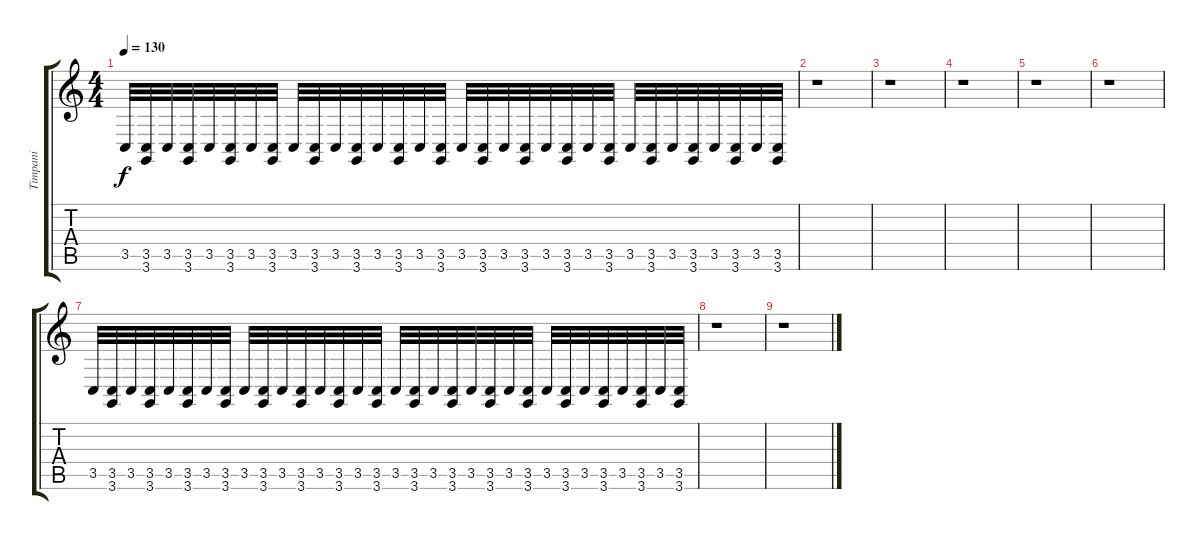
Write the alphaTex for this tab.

\track ("Timpani" "Timpani") {instrument timpani}
\staff {score tabs}
\tuning (E4 B3 G3 D3 A2 E2) {hide}
\ts (4 4)
\tempo 130
\clef g2
\ks c
3.5.32{dy f volume 9} (3.5 3.6).32{volume 0} 3.5.32{volume 0} (3.5 3.6).32{volume 0} 3.5.32{volume 1} (3.5 3.6).32{volume 1} 3.5.32 (3.5 3.6).32 3.5.32{volume 1} (3.5 3.6).32 3.5.32{volume 1} (3.5 3.6).32{volume 1} 3.5.32{volume 2} (3.5 3.6).32{volume 2} 3.5.32 (3.5 3.6).32 3.5.32 (3.5 3.6).32{volume 2} 3.5.32 (3.5 3.6).32{volume 3} 3.5.32{volume 3} (3.5 3.6).32{volume 3} 3.5.32{volume 4} (3.5 3.6).32{volume 4} 3.5.32 (3.5 3.6).32{volume 4} 3.5.32{volume 5} (3.5 3.6).32{volume 6} 3.5.32{volume 6} (3.5 3.6).32{volume 7} 3.5.32{volume 8} (3.5 3.6).32{volume 8} |
r.1 |
r.1 |
r.1 |
r.1 |
r.1 |
3.5.32{volume 9} (3.5 3.6).32{volume 0} 3.5.32{volume 0} (3.5 3.6).32{volume 0} 3.5.32{volume 1} (3.5 3.6).32{volume 1} 3.5.32 (3.5 3.6).32 3.5.32{volume 1} (3.5 3.6).32 3.5.32{volume 1} (3.5 3.6).32{volume 1} 3.5.32{volume 2} (3.5 3.6).32{volume 2} 3.5.32 (3.5 3.6).32 3.5.32 (3.5 3.6).32{volume 2} 3.5.32 (3.5 3.6).32{volume 3} 3.5.32{volume 3} (3.5 3.6).32{volume 3} 3.5.32{volume 4} (3.5 3.6).32{volume 4} 3.5.32 (3.5 3.6).32{volume 4} 3.5.32{volume 5} (3.5 3.6).32{volume 6} 3.5.32{volume 6} (3.5 3.6).32{volume 7} 3.5.32{volume 8} (3.5 3.6).32{volume 8} |
r.1 |
r.1
